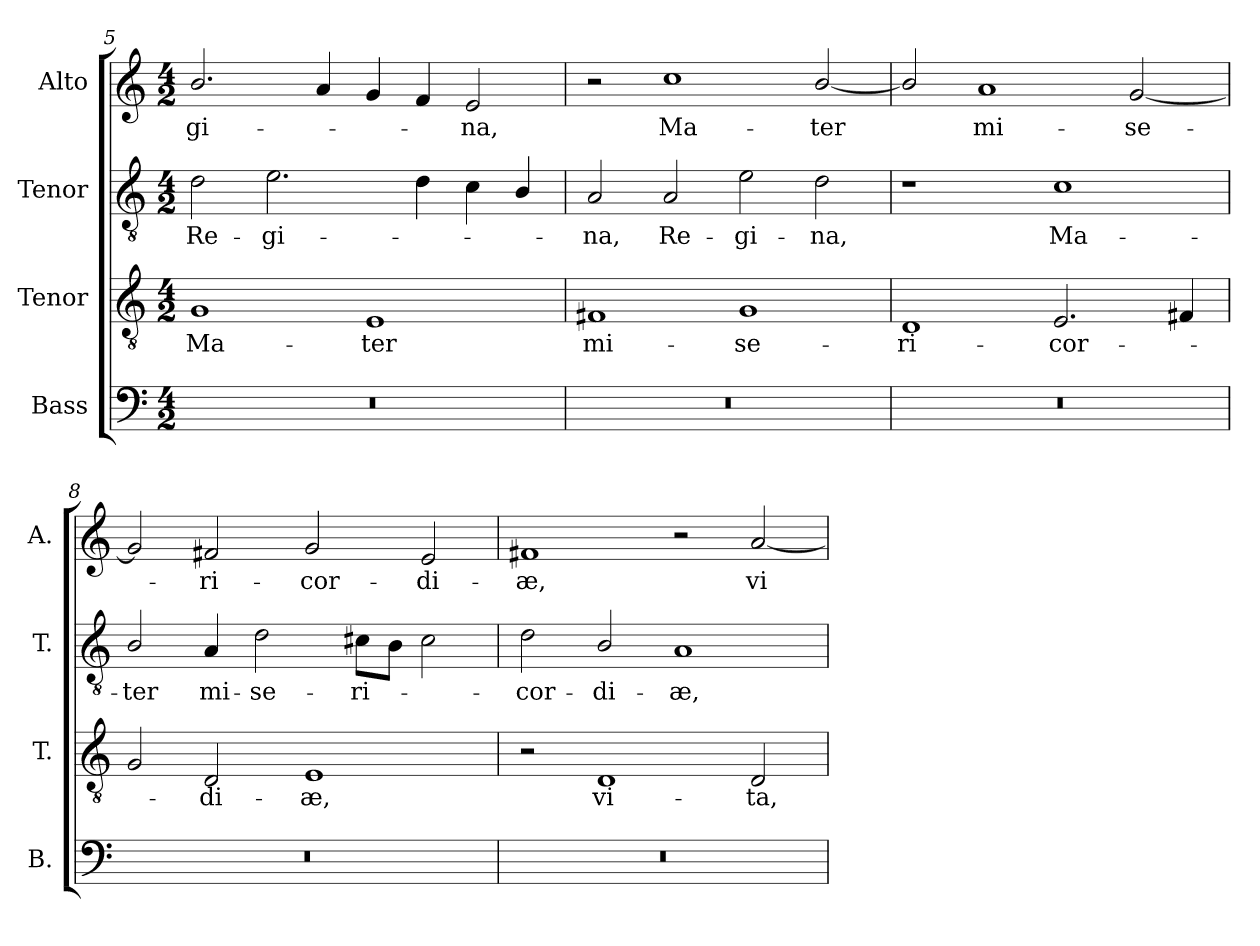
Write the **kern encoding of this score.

**kern	**kern	**text	**kern	**text	**kern	**text
*part4	*part3	*part3	*part2	*part2	*part1	*part1
*staff4	*staff3	*staff3	*staff2	*staff2	*staff1	*staff1
*I"Bass	*I"Tenor	*	*I"Tenor	*	*I"Alto	*
*I'B.	*I'T.	*	*I'T.	*	*I'A.	*
*clefF4	*clefGv2	*	*clefGv2	*	*clefG2	*
*	*ITrd7c12	*	*ITrd7c12	*	*	*
*k[]	*k[]	*	*k[]	*	*k[]	*
*C:	*C:	*	*C:	*	*C:	*
*M4/2	*M4/2	*	*M4/2	*	*M4/2	*
=5	=5	=5	=5	=5	=5	=5
!LO:N:vis=1	!	!	!	!	!	!
!	!	!LO:LY:b:color=#000000	!	!	!	!
!	!	!	!	!LO:LY:b:color=#000000	!	!
!	!	!	!	!	!	!LO:LY:b:color=#000000
0r	1GGi	Ma-	2Di\	Re-	2.bi/	-gi-
!	!	!	!	!LO:LY:b:color=#000000	!	!
.	.	.	2.Ei\	-gi-	.	.
.	.	.	.	.	4ai/	.
!	!	!LO:LY:b:color=#000000	!	!	!	!
.	1EEi	-ter	.	.	4gi/	.
.	.	.	4Di\	.	4fi/	.
!	!	!	!	!	!	!LO:LY:b:color=#000000
.	.	.	4Ci\	.	2ei/	-na,
.	.	.	4BBi/	.	.	.
!!LO:LB:g=z
=6	=6	=6	=6	=6	=6	=6
!LO:N:vis=1	!	!	!	!	!	!
!	!	!LO:LY:b:color=#000000	!	!	!	!
!	!	!	!	!LO:LY:b:color=#000000	!	!
0r	1FF#Xi	mi-	2AAi/	-na,	2r	.
!	!	!	!	!LO:LY:b:color=#000000	!	!
!	!	!	!	!	!	!LO:LY:b:color=#000000
.	.	.	2AAi/	Re-	1cci	Ma-
!	!	!LO:LY:b:color=#000000	!	!	!	!
!	!	!	!	!LO:LY:b:color=#000000	!	!
.	1GGi	-se-	2Ei\	-gi-	.	.
!	!	!	!	!LO:LY:b:color=#000000	!	!
!	!	!	!	!	!	!LO:LY:b:color=#000000
.	.	.	2Di\	-na,	[2bi/	-ter
=7	=7	=7	=7	=7	=7	=7
!LO:N:vis=1	!	!	!	!	!	!
!	!	!LO:LY:b:color=#000000	!	!	!	!
0r	1DDi	-ri-	1r	.	2bi/]	.
!	!	!	!	!	!	!LO:LY:b:color=#000000
.	.	.	.	.	1ai	mi-
!	!	!LO:LY:b:color=#000000	!	!	!	!
!	!	!	!	!LO:LY:b:color=#000000	!	!
.	2.EEi/	-cor-	1Ci	Ma-	.	.
!	!	!	!	!	!	!LO:LY:b:color=#000000
.	.	.	.	.	[2gi/	-se-
.	4FF#Xi/	.	.	.	.	.
=8	=8	=8	=8	=8	=8	=8
!LO:N:vis=1	!	!	!	!	!	!
!	!	!	!	!LO:LY:b:color=#000000	!	!
0r	2GGi/	.	2BBi/	-ter	2gi/]	.
!	!	!LO:LY:b:color=#000000	!	!	!	!
!	!	!	!	!LO:LY:b:color=#000000	!	!
!	!	!	!	!	!	!LO:LY:b:color=#000000
.	2DDi/	-di-	4AAi/	mi-	2f#Xi/	-ri-
!	!	!	!	!LO:LY:b:color=#000000	!	!
.	.	.	2Di\	-se-	.	.
!	!	!LO:LY:b:color=#000000	!	!	!	!
!	!	!	!	!	!	!LO:LY:b:color=#000000
.	1EEi	-æ,	.	.	2gi/	-cor-
!	!	!	!	!LO:LY:b:color=#000000	!	!
.	.	.	8C#Xi\L	-ri-	.	.
.	.	.	8BBi\J	.	.	.
!	!	!	!	!	!	!LO:LY:b:color=#000000
.	.	.	2C#i\	.	2ei/	-di-
=9	=9	=9	=9	=9	=9	=9
!LO:N:vis=1	!	!	!	!	!	!
!	!	!	!	!LO:LY:b:color=#000000	!	!
!	!	!	!	!	!	!LO:LY:b:color=#000000
0r	2r	.	2Di\	-cor-	1f#Xi	-æ,
!	!	!LO:LY:b:color=#000000	!	!	!	!
!	!	!	!	!LO:LY:b:color=#000000	!	!
.	1DDi	vi-	2BBi/	-di-	.	.
!	!	!	!	!LO:LY:b:color=#000000	!	!
.	.	.	1AAi	-æ,	2r	.
!	!	!LO:LY:b:color=#000000	!	!	!	!
!	!	!	!	!	!	!LO:LY:b:color=#000000
.	2DDi/	-ta,	.	.	[2ai/	vi-
=	=	=	=	=	=	=
*-	*-	*-	*-	*-	*-	*-
